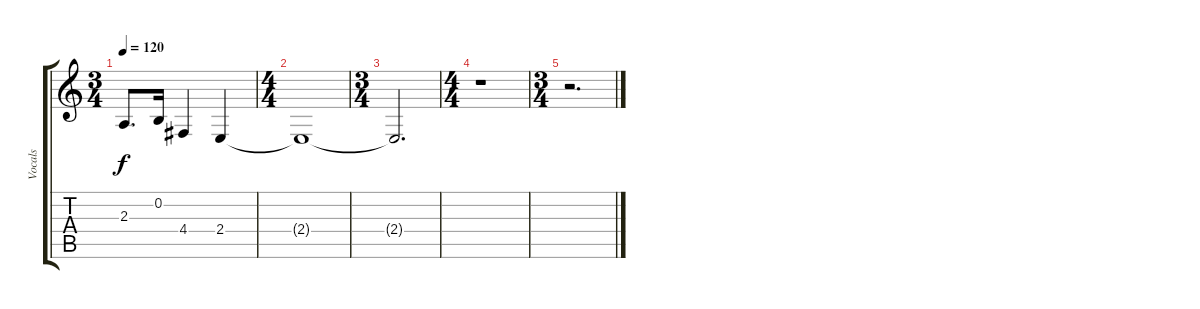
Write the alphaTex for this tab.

\track ("Vocals" "Vocals") {instrument lead6voice}
\staff {score tabs}
\tuning (E4 B3 G3 D3 A2 E2) {hide}
\ts (3 4)
\tempo 120
\clef g2
\ks c
2.3.8{d dy f} 0.2.16 4.4.4 2.4.4 |
\ts (4 4)
2.4{t}.1 |
\ts (3 4)
2.4{t}.2{d} |
\ts (4 4)
r.1 |
\ts (3 4)
r.2{d}
